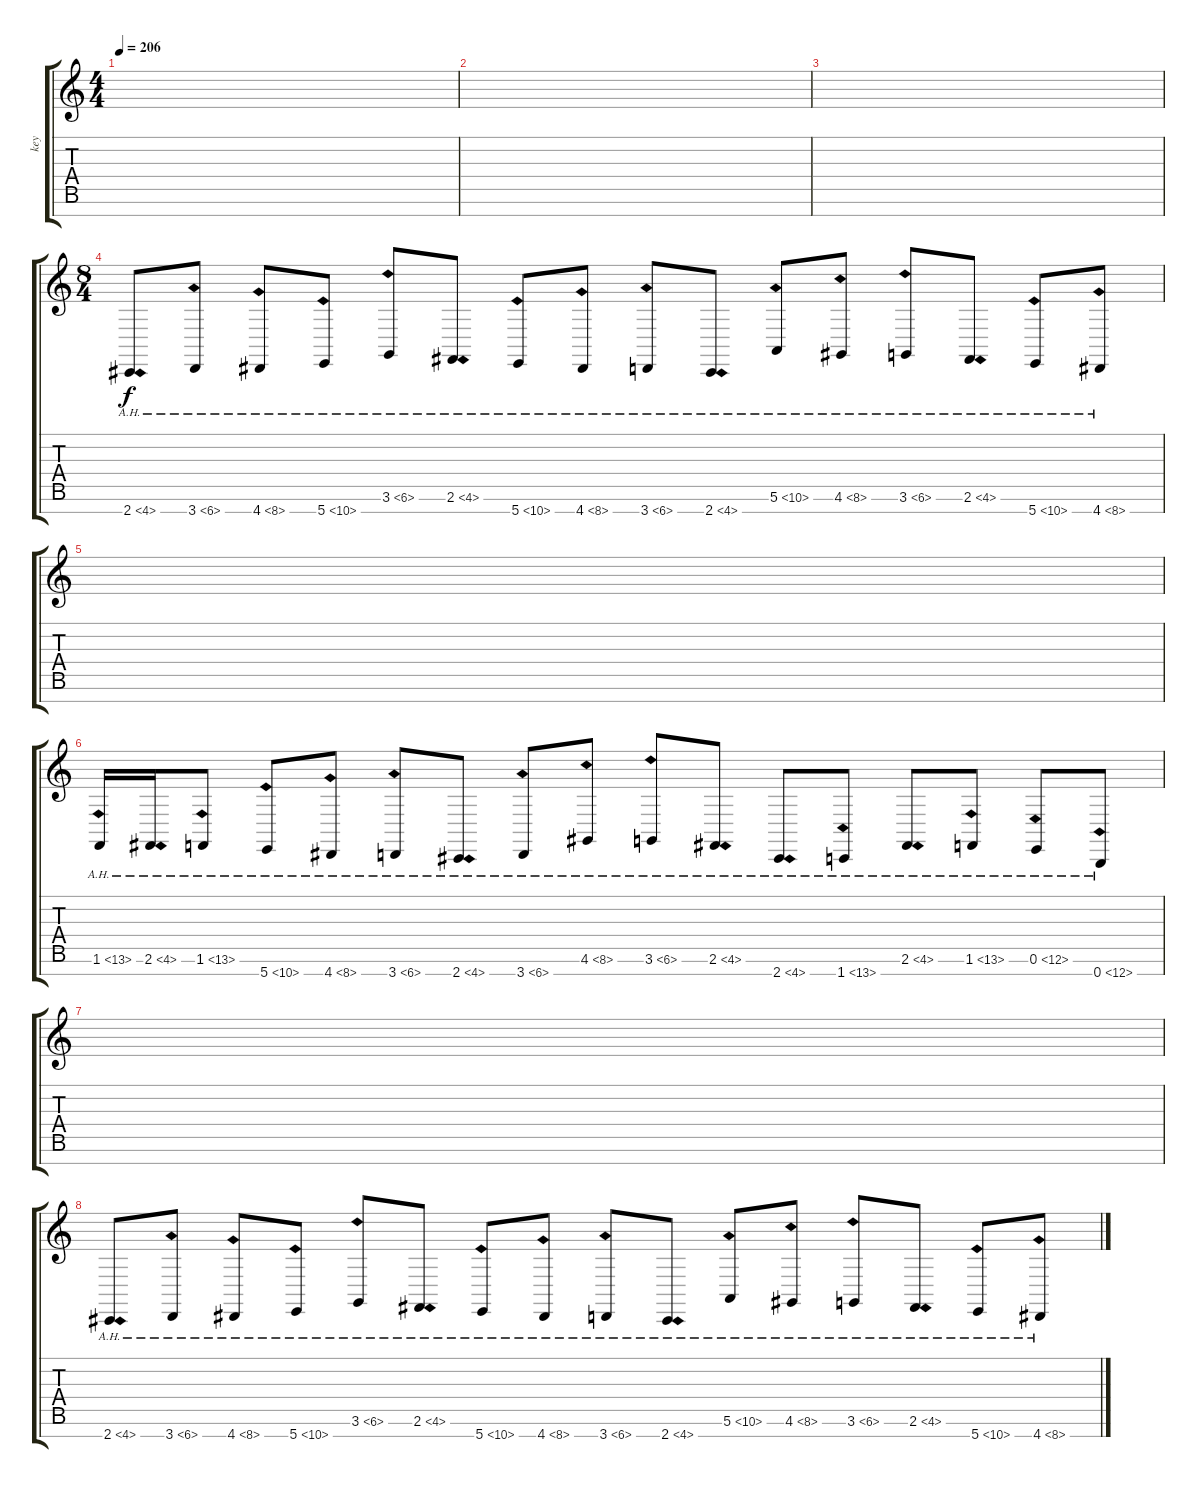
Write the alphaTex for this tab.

\track ("key" "key") {instrument lead2sawtooth}
\staff {score tabs}
\tuning (E4 B3 G3 D3 A2 E2 B1) {hide}
\ts (4 4)
\tempo 206
\clef g2
\ks c
|
|
|
\ts (8 4)
2.7{ah 2}.8{instrument lead2sawtooth} 3.7{ah 3}.8 4.7{ah 4}.8 5.7{ah 5}.8 3.6{ah 3}.8 2.6{ah 2}.8 5.7{ah 5}.8 4.7{ah 4}.8 3.7{ah 3}.8 2.7{ah 2}.8 5.6{ah 5}.8 4.6{ah 4}.8 3.6{ah 3}.8 2.6{ah 2}.8 5.7{ah 5}.8 4.7{ah 4}.8 |
|
1.6{ah 12}.16 2.6{ah 2}.16 1.6{ah 12}.8 5.7{ah 5}.8 4.7{ah 4}.8 3.7{ah 3}.8 2.7{ah 2}.8 3.7{ah 3}.8 4.6{ah 4}.8 3.6{ah 3}.8 2.6{ah 2}.8 2.7{ah 2}.8 1.7{ah 12}.8 2.6{ah 2}.8 1.6{ah 12}.8 0.6{ah 12}.8 0.7{ah 12}.8 |
|
2.7{ah 2}.8 3.7{ah 3}.8 4.7{ah 4}.8 5.7{ah 5}.8 3.6{ah 3}.8 2.6{ah 2}.8 5.7{ah 5}.8 4.7{ah 4}.8 3.7{ah 3}.8 2.7{ah 2}.8 5.6{ah 5}.8 4.6{ah 4}.8 3.6{ah 3}.8 2.6{ah 2}.8 5.7{ah 5}.8 4.7{ah 4}.8
